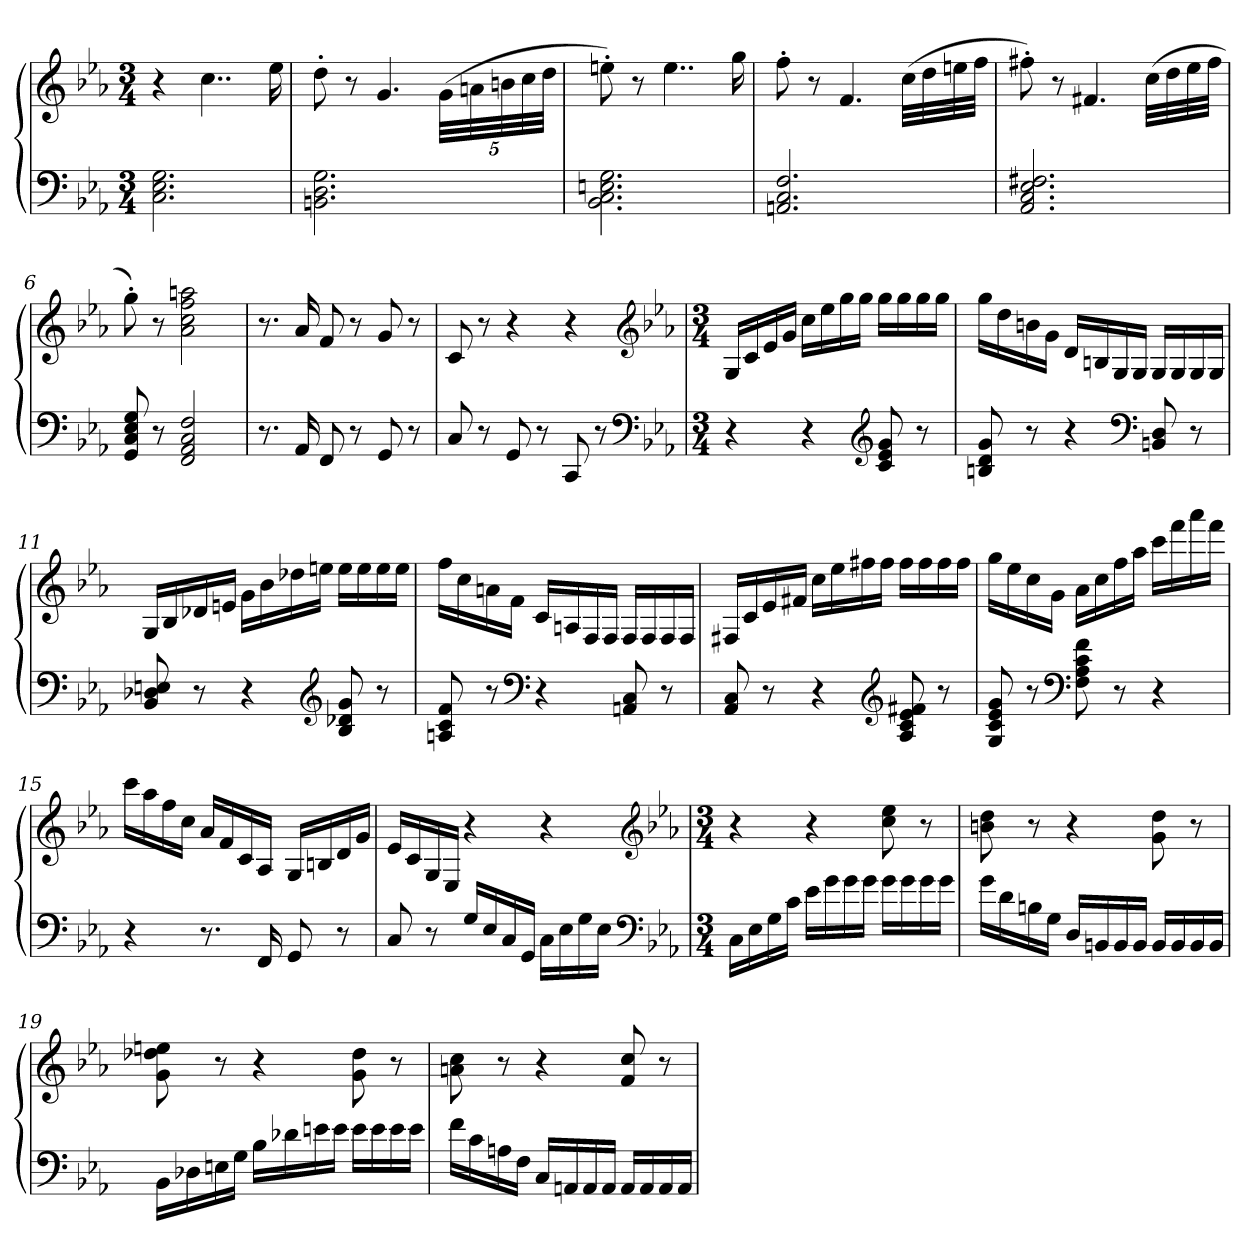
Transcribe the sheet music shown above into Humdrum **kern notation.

**kern	**kern
*part1	*part1
*staff2	*staff1
*clefF4	*clefG2
*k[b-e-a-]	*k[b-e-a-]
*c:	*c:
*M3/4	*M3/4
=1	=1
2.C 2.E- 2.G	4r
.	4..cc
.	16ee-
=2	=2
2.BBn 2.D 2.G	8dd'
.	8r
.	4.g
.	(40gLLL
.	40an
.	40bn
.	40cc
.	40ddJJJ
=3	=3
2.BB- 2.C 2.En 2.G	8een')
.	8r
.	4..ee
.	16gg
=4	=4
2.AAn 2.C 2.F	8ff'
.	8r
.	4.f
.	(32ccLLL
.	32dd
.	32een
.	32ffJJJ
=5	=5
2.AA- 2.C 2.E- 2.F#X	8ff#X')
.	8r
.	4.f#X
.	(32ccLLL
.	32dd
.	32ee-
.	32ff#JJJ
=6	=6
8GG 8C 8E- 8G	8gg')
8r	8r
2FF 2AA- 2C 2F	2a- 2cc 2ff 2aan
=7	=7
8.r	8.r
16AA-	16a-
8FF	8f
8r	8r
8GG	8g
8r	8r
=8	=8
8C	8c
8r	8r
8GG	4r
8r	.
8CC	4r
8r	.
*clefF4	*clefG2
*k[b-e-a-]	*k[b-e-a-]
*c:	*c:
=9	=9
*M3/4	*M3/4
4r	16GLL
.	16c
.	16e-
.	16gJJ
4r	16ccLL
.	16ee-
.	16gg
.	16ggJJ
*clefG2	*
8c 8e- 8g	16ggLL
.	16gg
8r	16gg
.	16ggJJ
=10	=10
8Bn 8d 8g	16ggLL
.	16dd
8r	16bn
.	16gJJ
4r	16dLL
.	16Bn
.	16G
.	16GJJ
*clefF4	*
8BBn 8D	16GLL
.	16G
8r	16G
.	16GJJ
=11	=11
8BB- 8D-X 8En	16GLL
.	16B-
8r	16d-X
.	16enJJ
4r	16gLL
.	16b-
.	16dd-X
.	16eenJJ
*clefG2	*
8B- 8d-X 8g	16eeLL
.	16ee
8r	16ee
.	16eeJJ
=12	=12
8An 8c 8f	16ffLL
.	16cc
8r	16an
.	16fJJ
*clefF4	*
4r	16cLL
.	16An
.	16F
.	16FJJ
8AAn 8C	16FLL
.	16F
8r	16F
.	16FJJ
=13	=13
8AA- 8C	16F#XLL
.	16c
8r	16e-
.	16f#XJJ
4r	16ccLL
.	16ee-
.	16ff#X
.	16ff#JJ
*clefG2	*
8A- 8c 8e- 8f#X	16ff#LL
.	16ff#
8r	16ff#
.	16ff#JJ
=14	=14
8G 8c 8e- 8g	16ggLL
.	16ee-
8r	16cc
.	16gJJ
*clefF4	*
8F 8A- 8c 8f	16a-LL
.	16cc
8r	16ff
.	16aa-JJ
4r	16cccLL
.	16fff
.	16aaa-
.	16fffJJ
=15	=15
4r	16cccLL
.	16aa-
.	16ff
.	16ccJJ
8.r	16a-LL
.	16f
.	16c
16FF	16A-JJ
8GG	16GLL
.	16Bn
8r	16d
.	16gJJ
=16	=16
8C	16e-LL
.	16c
8r	16G
.	16E-JJ
16GLL	4r
16E-	.
16C	.
16GGJJ	.
16CLL	4r
16E-	.
16G	.
16E-JJ	.
*clefF4	*clefG2
*k[b-e-a-]	*k[b-e-a-]
*c:	*c:
=17	=17
*M3/4	*M3/4
16CLL	4r
16E-	.
16G	.
16cJJ	.
16e-LL	4r
16g	.
16g	.
16gJJ	.
16gLL	8cc 8ee-
16g	.
16g	8r
16gJJ	.
=18	=18
16gLL	8bn 8dd
16d	.
16Bn	8r
16GJJ	.
16DLL	4r
16BBn	.
16BB	.
16BBJJ	.
16BBLL	8g 8dd
16BB	.
16BB	8r
16BBJJ	.
=19	=19
16BB-LL	8g 8dd-X 8een
16D-X	.
16En	8r
16GJJ	.
16B-LL	4r
16d-X	.
16en	.
16eJJ	.
16eLL	8g 8dd-
16e	.
16e	8r
16eJJ	.
=20	=20
16fLL	8an 8cc
16c	.
16An	8r
16FJJ	.
16CLL	4r
16AAn	.
16AA	.
16AAJJ	.
16AALL	8f 8cc
16AA	.
16AA	8r
16AAJJ	.
=	=
*-	*-
